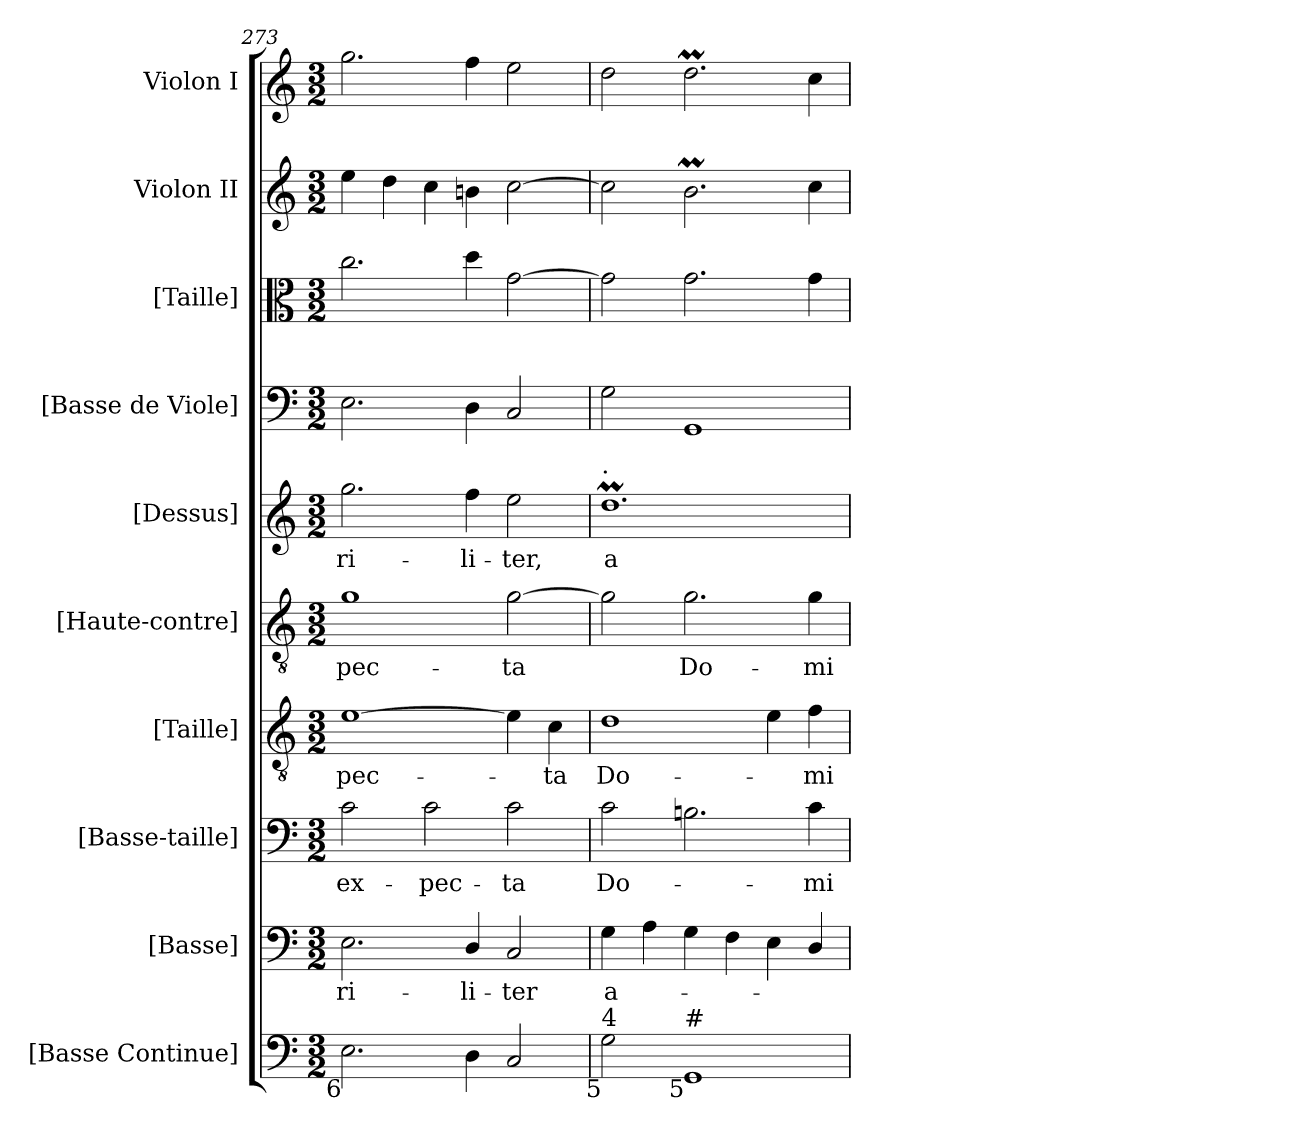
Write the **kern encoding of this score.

**kern	**kern	**text	**kern	**text	**kern	**text	**kern	**text	**kern	**text	**kern	**kern	**kern	**kern
*part10	*part9	*part9	*part8	*part8	*part7	*part7	*part6	*part6	*part5	*part5	*part4	*part3	*part2	*part1
*staff10	*staff9	*staff9	*staff8	*staff8	*staff7	*staff7	*staff6	*staff6	*staff5	*staff5	*staff4	*staff3	*staff2	*staff1
*I"[Basse Continue]	*I"[Basse]	*	*I"[Basse-taille]	*	*I"[Taille]	*	*I"[Haute-contre]	*	*I"[Dessus]	*	*I"[Basse de Viole]	*I"[Taille]	*I"Violon II	*I"Violon I
*I'B.c.	*I'B.	*	*I'B.t.	*	*I'T.	*	*I'H.C.	*	*I'D.	*	*	*	*I'Vln. II	*I'Vln. I
*clefF4	*clefF4	*	*clefF4	*	*clefGv2	*	*clefGv2	*	*clefG2	*	*clefF4	*clefC3	*clefG2	*clefG2
*	*	*	*	*	*ITrd7c12	*	*ITrd7c12	*	*	*	*	*	*	*
*k[]	*k[]	*	*k[]	*	*k[]	*	*k[]	*	*k[]	*	*k[]	*k[]	*k[]	*k[]
*M3/2	*M3/2	*	*M3/2	*	*M3/2	*	*M3/2	*	*M3/2	*	*M3/2	*M3/2	*M3/2	*M3/2
=273	=273	=273	=273	=273	=273	=273	=273	=273	=273	=273	=273	=273	=273	=273
!	!	!LO:LY:b:color=#000000	!	!	!	!	!	!	!	!	!	!	!	!
!	!	!	!	!LO:LY:b:color=#000000	!	!	!	!	!	!	!	!	!	!
!	!	!	!	!	!	!LO:LY:b:color=#000000	!	!	!	!	!	!	!	!
!	!	!	!	!	!	!	!	!LO:LY:b:color=#000000	!	!	!	!	!	!
!LO:TX:b:rj:t=6	!	!	!	!	!	!	!	!	!	!	!	!	!	!
!	!	!	!	!	!	!	!	!	!	!LO:LY:b:color=#000000	!	!	!	!
2.Ei\	2.Ei\	-ri-	2ci\	ex-	[1Ei	-pec-	1Gi	-pec-	2.ggi\	-ri-	2.Ei\	2.cci\	4eei\	2.ggi\
.	.	.	.	.	.	.	.	.	.	.	.	.	4ddi\	.
!	!	!	!	!LO:LY:b:color=#000000	!	!	!	!	!	!	!	!	!	!
.	.	.	2ci\	-pec-	.	.	.	.	.	.	.	.	4cci\	.
!	!	!LO:LY:b:color=#000000	!	!	!	!	!	!	!	!	!	!	!	!
!	!	!	!	!	!	!	!	!	!	!LO:LY:b:color=#000000	!	!	!	!
4Di\	4Di/	-li-	.	.	.	.	.	.	4ffi\	-li-	4Di\	4ddi\	4bni\	4ffi\
!	!	!LO:LY:b:color=#000000	!	!	!	!	!	!	!	!	!	!	!	!
!	!	!	!	!LO:LY:b:color=#000000	!	!	!	!	!	!	!	!	!	!
!	!	!	!	!	!	!	!	!LO:LY:b:color=#000000	!	!	!	!	!	!
!	!	!	!	!	!	!	!	!	!	!LO:LY:b:color=#000000	!	!	!	!
2Ci/	2Ci/	-ter	2ci\	-ta	4Ei\]	.	[2Gi\	-ta	2eei\	-ter,	2Ci/	[2gi\	[2cci\	2eei\
!	!	!	!	!	!	!LO:LY:b:color=#000000	!	!	!	!	!	!	!	!
.	.	.	.	.	4Ci\	-ta	.	.	.	.	.	.	.	.
!!LO:PB:g=z
=274	=274	=274	=274	=274	=274	=274	=274	=274	=274	=274	=274	=274	=274	=274
!	!	!LO:LY:b:color=#000000	!	!	!	!	!	!	!	!	!	!	!	!
!	!	!	!	!LO:LY:b:color=#000000	!	!	!	!	!	!	!	!	!	!
!	!	!	!	!	!	!LO:LY:b:color=#000000	!	!	!	!	!	!	!	!
!	!	!	!	!	!	!	!	!	!LO:TX:a:t=.	!	!	!	!	!
!LO:TX:b:rj:t=5	!	!	!	!	!	!	!	!	!	!	!	!	!	!
!LO:TX:t=4	!	!	!	!	!	!	!	!	!	!	!	!	!	!
!	!	!	!	!	!	!	!	!	!	!LO:LY:b:color=#000000	!	!	!	!
2Gi\	4Gi\	a-	2ci\	Do-	1Di	Do-	2Gi\]	.	1.ddMi	a-	2Gi\	2gi\]	2cci\]	2ddi\
.	4Ai\	.	.	.	.	.	.	.	.	.	.	.	.	.
!LO:TX:b:rj:t=5	!	!	!	!	!	!	!	!	!	!	!	!	!	!
!LO:TX:t=#	!	!	!	!	!	!	!	!	!	!	!	!	!	!
!	!	!	!	!	!	!	!	!LO:LY:b:color=#000000	!	!	!	!	!	!
1GGi	4Gi\	.	2.Bni\	.	.	.	2.Gi\	Do-	.	.	1GGi	2.gi\	2.bmi\	2.ddMi\
.	4Fi\	.	.	.	.	.	.	.	.	.	.	.	.	.
.	4Ei\	.	.	.	4Ei\	.	.	.	.	.	.	.	.	.
!	!	!	!	!LO:LY:b:color=#000000	!	!	!	!	!	!	!	!	!	!
!	!	!	!	!	!	!LO:LY:b:color=#000000	!	!	!	!	!	!	!	!
!	!	!	!	!	!	!	!	!LO:LY:b:color=#000000	!	!	!	!	!	!
.	4Di/	.	4ci\	-mi-	4Fi\	-mi-	4Gi\	-mi-	.	.	.	4gi\	4cci\	4cci\
=	=	=	=	=	=	=	=	=	=	=	=	=	=	=
*-	*-	*-	*-	*-	*-	*-	*-	*-	*-	*-	*-	*-	*-	*-
